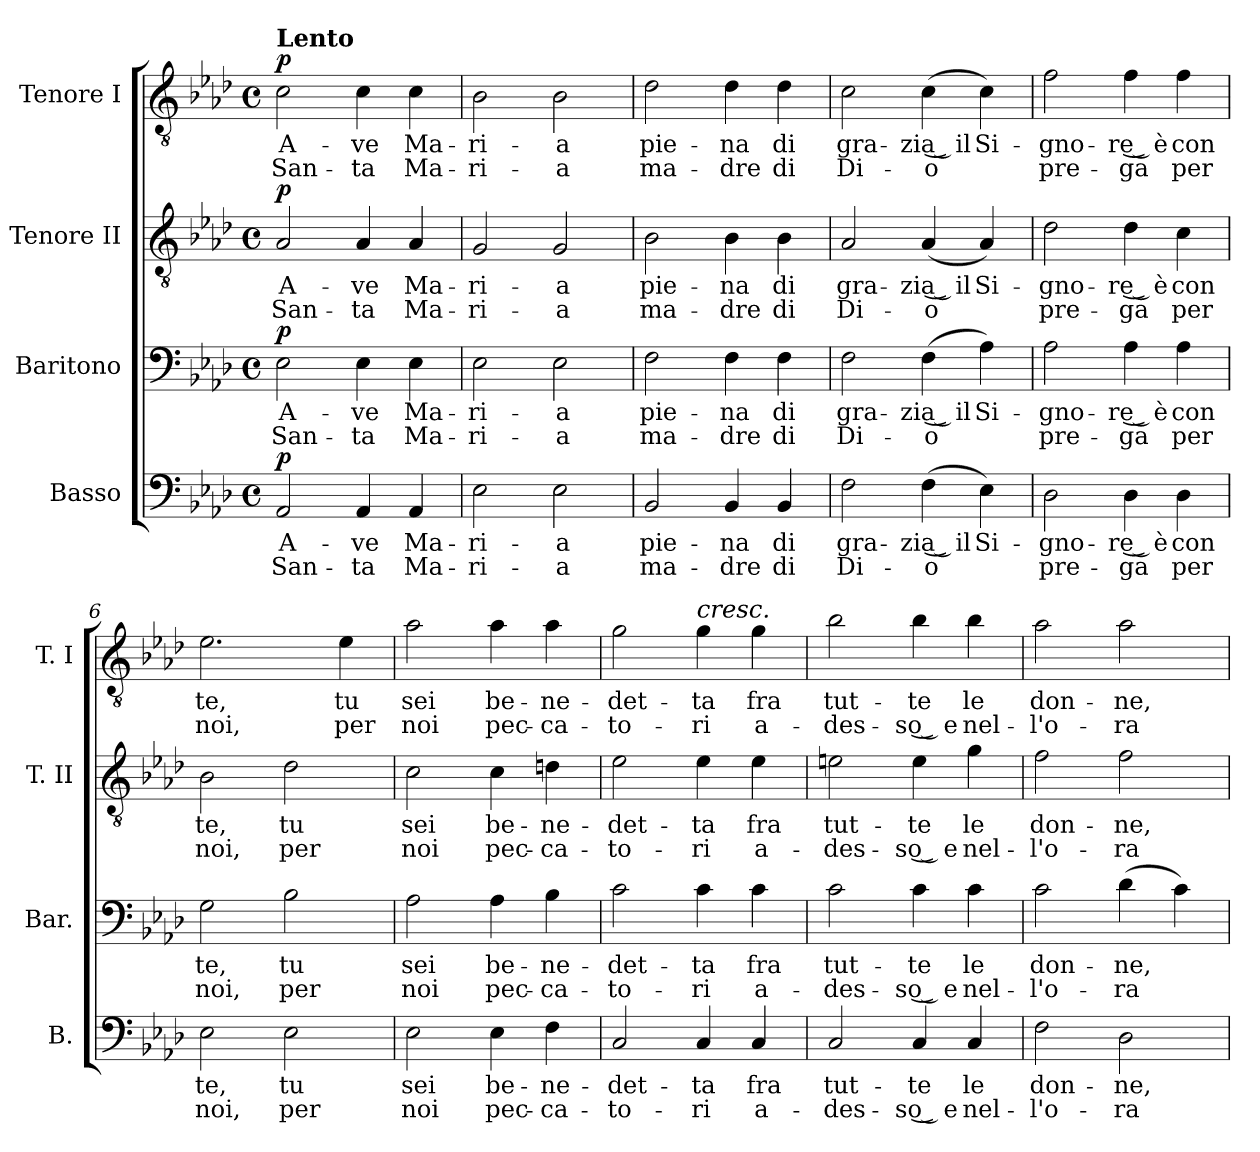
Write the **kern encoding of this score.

**kern	**text	**text	**dynam	**kern	**text	**text	**dynam	**kern	**text	**text	**dynam	**kern	**text	**text	**dynam
*part4	*part4	*part4	*part4	*part3	*part3	*part3	*part3	*part2	*part2	*part2	*part2	*part1	*part1	*part1	*part1
*staff4	*staff4	*staff4	*staff4	*staff3	*staff3	*staff3	*staff3	*staff2	*staff2	*staff2	*staff2	*staff1	*staff1	*staff1	*staff1
*I"Basso	*	*	*	*I"Baritono	*	*	*	*I"Tenore II	*	*	*	*I"Tenore I	*	*	*
*I'B.	*	*	*	*I'Bar.	*	*	*	*I'T. II	*	*	*	*I'T. I	*	*	*
*clefF4	*	*	*	*clefF4	*	*	*	*clefGv2	*	*	*	*clefGv2	*	*	*
*k[b-e-a-d-]	*	*	*	*k[b-e-a-d-]	*	*	*	*k[b-e-a-d-]	*	*	*	*k[b-e-a-d-]	*	*	*
*M4/4	*	*	*	*M4/4	*	*	*	*M4/4	*	*	*	*M4/4	*	*	*
*met(c)	*	*	*	*met(c)	*	*	*	*met(c)	*	*	*	*met(c)	*	*	*
=1	=1	=1	=1	=1	=1	=1	=1	=1	=1	=1	=1	=1	=1	=1	=1
!	!	!	!	!	!	!	!	!	!	!	!	!LO:TX:a:B:t=Lento	!	!	!
!	!LO:LY:b	!LO:LY:b	!LO:DY:a	!	!LO:LY:b	!LO:LY:b	!LO:DY:a	!	!LO:LY:b	!LO:LY:b	!LO:DY:a	!	!LO:LY:b	!LO:LY:b	!LO:DY:a
2AA-/	A-	San-	p	2E-\	A-	San-	p	2A-/	A-	San-	p	2c\	A-	San-	p
!	!LO:LY:b	!LO:LY:b	!	!	!LO:LY:b	!LO:LY:b	!	!	!LO:LY:b	!LO:LY:b	!	!	!LO:LY:b	!LO:LY:b	!
4AA-/	-ve	-ta	.	4E-\	-ve	-ta	.	4A-/	-ve	-ta	.	4c\	-ve	-ta	.
!	!LO:LY:b	!LO:LY:b	!	!	!LO:LY:b	!LO:LY:b	!	!	!LO:LY:b	!LO:LY:b	!	!	!LO:LY:b	!LO:LY:b	!
4AA-/	Ma-	Ma-	.	4E-\	Ma-	Ma-	.	4A-/	Ma-	Ma-	.	4c\	Ma-	Ma-	.
=2	=2	=2	=2	=2	=2	=2	=2	=2	=2	=2	=2	=2	=2	=2	=2
!	!LO:LY:b	!LO:LY:b	!	!	!LO:LY:b	!LO:LY:b	!	!	!LO:LY:b	!LO:LY:b	!	!	!LO:LY:b	!LO:LY:b	!
2E-\	-ri-	-ri-	.	2E-\	-ri-	-ri-	.	2G/	-ri-	-ri-	.	2B-\	-ri-	-ri-	.
!	!LO:LY:b	!LO:LY:b	!	!	!LO:LY:b	!LO:LY:b	!	!	!LO:LY:b	!LO:LY:b	!	!	!LO:LY:b	!LO:LY:b	!
2E-\	-a	-a	.	2E-\	-a	-a	.	2G/	-a	-a	.	2B-\	-a	-a	.
=3	=3	=3	=3	=3	=3	=3	=3	=3	=3	=3	=3	=3	=3	=3	=3
!	!LO:LY:b	!LO:LY:b	!	!	!LO:LY:b	!LO:LY:b	!	!	!LO:LY:b	!LO:LY:b	!	!	!LO:LY:b	!LO:LY:b	!
2BB-/	pie-	ma-	.	2F\	pie-	ma-	.	2B-\	pie-	ma-	.	2d-\	pie-	ma-	.
!	!LO:LY:b	!LO:LY:b	!	!	!LO:LY:b	!LO:LY:b	!	!	!LO:LY:b	!LO:LY:b	!	!	!LO:LY:b	!LO:LY:b	!
4BB-/	-na	-dre	.	4F\	-na	-dre	.	4B-\	-na	-dre	.	4d-\	-na	-dre	.
!	!LO:LY:b	!LO:LY:b	!	!	!LO:LY:b	!LO:LY:b	!	!	!LO:LY:b	!LO:LY:b	!	!	!LO:LY:b	!LO:LY:b	!
4BB-/	di	di	.	4F\	di	di	.	4B-\	di	di	.	4d-\	di	di	.
=4	=4	=4	=4	=4	=4	=4	=4	=4	=4	=4	=4	=4	=4	=4	=4
!	!LO:LY:b	!LO:LY:b	!	!	!LO:LY:b	!LO:LY:b	!	!	!LO:LY:b	!LO:LY:b	!	!	!LO:LY:b	!LO:LY:b	!
2F\	gra-	Di-	.	2F\	gra-	Di-	.	2A-/	gra-	Di-	.	2c\	gra-	Di-	.
!	!LO:LY:b	!LO:LY:b	!	!	!LO:LY:b	!LO:LY:b	!	!	!LO:LY:b	!LO:LY:b	!	!	!LO:LY:b	!LO:LY:b	!
(>4F\	-zia͜ il	-o	.	(>4F\	-zia͜ il	-o	.	(<4A-/	-zia͜ il	-o	.	(>4c\	-zia͜ il	-o	.
!	!LO:LY:b	!	!	!	!LO:LY:b	!	!	!	!LO:LY:b	!	!	!	!LO:LY:b	!	!
4E-\)	Si-	.	.	4A-\)	Si-	.	.	4A-/)	Si-	.	.	4c\)	Si-	.	.
=5	=5	=5	=5	=5	=5	=5	=5	=5	=5	=5	=5	=5	=5	=5	=5
!	!LO:LY:b	!LO:LY:b	!	!	!LO:LY:b	!LO:LY:b	!	!	!LO:LY:b	!LO:LY:b	!	!	!LO:LY:b	!LO:LY:b	!
2D-\	-gno-	pre-	.	2A-\	-gno-	pre-	.	2d-\	-gno-	pre-	.	2f\	-gno-	pre-	.
!	!LO:LY:b	!LO:LY:b	!	!	!LO:LY:b	!LO:LY:b	!	!	!LO:LY:b	!LO:LY:b	!	!	!LO:LY:b	!LO:LY:b	!
4D-\	-re͜ è	-ga	.	4A-\	-re͜ è	-ga	.	4d-\	-re͜ è	-ga	.	4f\	-re͜ è	-ga	.
!	!LO:LY:b	!LO:LY:b	!	!	!LO:LY:b	!LO:LY:b	!	!	!LO:LY:b	!LO:LY:b	!	!	!LO:LY:b	!LO:LY:b	!
4D-\	con	per	.	4A-\	con	per	.	4c\	con	per	.	4f\	con	per	.
!!LO:LB:g=z
=6	=6	=6	=6	=6	=6	=6	=6	=6	=6	=6	=6	=6	=6	=6	=6
!	!LO:LY:b	!LO:LY:b	!	!	!LO:LY:b	!LO:LY:b	!	!	!LO:LY:b	!LO:LY:b	!	!	!LO:LY:b	!LO:LY:b	!
2E-\	te,	noi,	.	2G\	te,	noi,	.	2B-\	te,	noi,	.	2.e-\	te,	noi,	.
!	!LO:LY:b	!LO:LY:b	!	!	!LO:LY:b	!LO:LY:b	!	!	!LO:LY:b	!LO:LY:b	!	!	!	!	!
2E-\	tu	per	.	2B-\	tu	per	.	2d-\	tu	per	.	.	.	.	.
!	!	!	!	!	!	!	!	!	!	!	!	!	!LO:LY:b	!LO:LY:b	!
.	.	.	.	.	.	.	.	.	.	.	.	4e-\	tu	per	.
=7	=7	=7	=7	=7	=7	=7	=7	=7	=7	=7	=7	=7	=7	=7	=7
!	!LO:LY:b	!LO:LY:b	!	!	!LO:LY:b	!LO:LY:b	!	!	!LO:LY:b	!LO:LY:b	!	!	!LO:LY:b	!LO:LY:b	!
2E-\	sei	noi	.	2A-\	sei	noi	.	2c\	sei	noi	.	2a-\	sei	noi	.
!	!LO:LY:b	!LO:LY:b	!	!	!LO:LY:b	!LO:LY:b	!	!	!LO:LY:b	!LO:LY:b	!	!	!LO:LY:b	!LO:LY:b	!
4E-\	be-	pec-	.	4A-\	be-	pec-	.	4c\	be-	pec-	.	4a-\	be-	pec-	.
!	!LO:LY:b	!LO:LY:b	!	!	!LO:LY:b	!LO:LY:b	!	!	!LO:LY:b	!LO:LY:b	!	!	!LO:LY:b	!LO:LY:b	!
4F\	-ne-	-ca-	.	4B-\	-ne-	-ca-	.	4dn\	-ne-	-ca-	.	4a-\	-ne-	-ca-	.
=8	=8	=8	=8	=8	=8	=8	=8	=8	=8	=8	=8	=8	=8	=8	=8
!	!LO:LY:b	!LO:LY:b	!	!	!LO:LY:b	!LO:LY:b	!	!	!LO:LY:b	!LO:LY:b	!	!	!LO:LY:b	!LO:LY:b	!
2C/	-det-	-to-	.	2c\	-det-	-to-	.	2e-\	-det-	-to-	.	2g\	-det-	-to-	.
!	!	!	!	!	!	!	!	!	!	!	!	!LO:TX:a:i:t=cresc.	!	!	!
!	!LO:LY:b	!LO:LY:b	!	!	!LO:LY:b	!LO:LY:b	!	!	!LO:LY:b	!LO:LY:b	!	!	!LO:LY:b	!LO:LY:b	!
4C/	-ta	-ri	.	4c\	-ta	-ri	.	4e-\	-ta	-ri	.	4g\	-ta	-ri	.
!	!LO:LY:b	!LO:LY:b	!	!	!LO:LY:b	!LO:LY:b	!	!	!LO:LY:b	!LO:LY:b	!	!	!LO:LY:b	!LO:LY:b	!
4C/	fra	a-	.	4c\	fra	a-	.	4e-\	fra	a-	.	4g\	fra	a-	.
=9	=9	=9	=9	=9	=9	=9	=9	=9	=9	=9	=9	=9	=9	=9	=9
!	!LO:LY:b	!LO:LY:b	!	!	!LO:LY:b	!LO:LY:b	!	!	!LO:LY:b	!LO:LY:b	!	!	!LO:LY:b	!LO:LY:b	!
2C/	tut-	-des-	.	2c\	tut-	-des-	.	2en\	tut-	-des-	.	2b-\	tut-	-des-	.
!	!LO:LY:b	!LO:LY:b	!	!	!LO:LY:b	!LO:LY:b	!	!	!LO:LY:b	!LO:LY:b	!	!	!LO:LY:b	!LO:LY:b	!
4C/	-te	-so͜ e	.	4c\	-te	-so͜ e	.	4e\	-te	-so͜ e	.	4b-\	-te	-so͜ e	.
!	!LO:LY:b	!LO:LY:b	!	!	!LO:LY:b	!LO:LY:b	!	!	!LO:LY:b	!LO:LY:b	!	!	!LO:LY:b	!LO:LY:b	!
4C/	le	nel-	.	4c\	le	nel-	.	4g\	le	nel-	.	4b-\	le	nel-	.
=10	=10	=10	=10	=10	=10	=10	=10	=10	=10	=10	=10	=10	=10	=10	=10
!	!LO:LY:b	!LO:LY:b	!	!	!LO:LY:b	!LO:LY:b	!	!	!LO:LY:b	!LO:LY:b	!	!	!LO:LY:b	!LO:LY:b	!
2F\	don-	-l'o-	.	2c\	don-	-l'o-	.	2f\	don-	-l'o-	.	2a-\	don-	-l'o-	.
!	!LO:LY:b	!LO:LY:b	!	!	!LO:LY:b	!LO:LY:b	!	!	!LO:LY:b	!LO:LY:b	!	!	!LO:LY:b	!LO:LY:b	!
2D-\	-ne,	-ra	.	(>4d-\	-ne,	-ra	.	2f\	-ne,	-ra	.	2a-\	-ne,	-ra	.
.	.	.	.	4c\)	.	.	.	.	.	.	.	.	.	.	.
=	=	=	=	=	=	=	=	=	=	=	=	=	=	=	=
*-	*-	*-	*-	*-	*-	*-	*-	*-	*-	*-	*-	*-	*-	*-	*-
